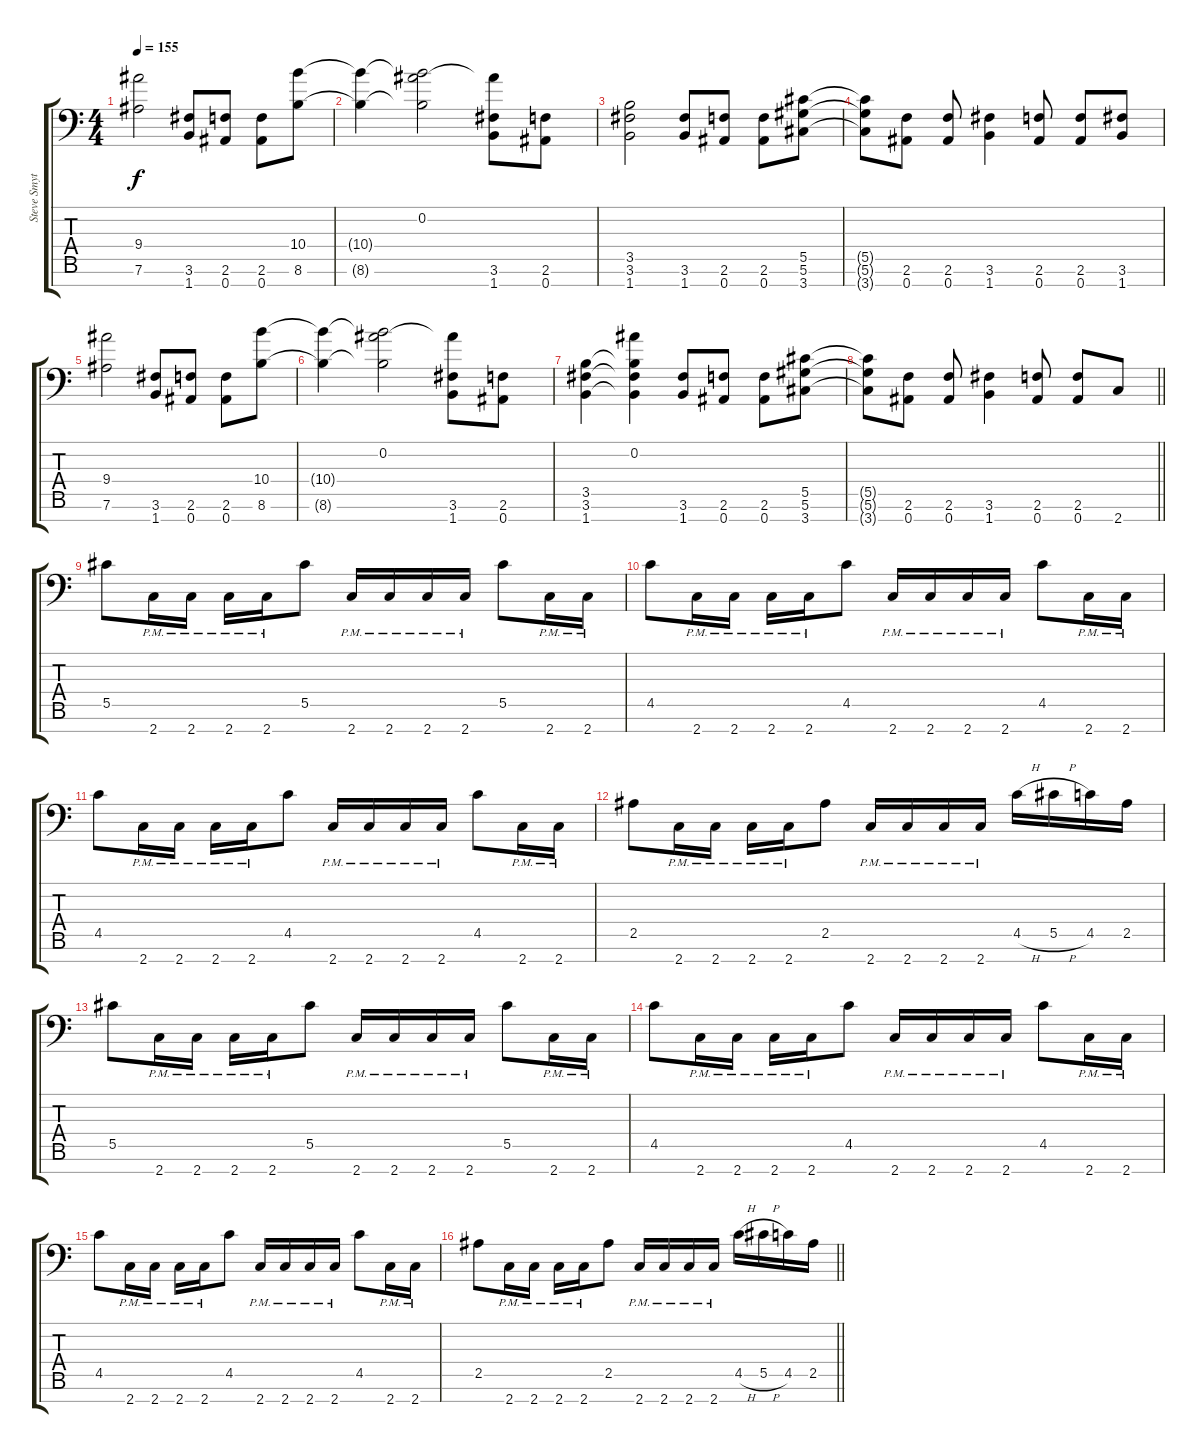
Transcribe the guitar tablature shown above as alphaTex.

\track ("Steve Smyth" "Steve Smyt") {instrument distortionguitar}
\staff {score tabs}
\tuning (Eb4 Bb3 Gb3 Db3 Ab2 Eb2 Bb1) {hide}
\ts (4 4)
\tempo 155
\clef f4
\ks c
(9.4 7.6).2{dy f} (3.6 1.7).8 (2.6 0.7).8 (2.6 0.7).8 (10.4 8.6).8 |
(10.4{t} 8.6{t}).4 (0.2 10.4{t} 8.6{t}).2 (0.2{t} 3.6 1.7).8 (2.6 0.7).8 |
(3.5 3.6 1.7).2 (3.6 1.7).8 (2.6 0.7).8 (2.6 0.7).8 (5.5 5.6 3.7).8 |
(5.5{t} 5.6{t} 3.7{t}).8 (2.6 0.7).8 (2.6 0.7).8 (3.6 1.7).4 (2.6 0.7).8 (2.6 0.7).8 (3.6 1.7).8 |
(9.4 7.6).2 (3.6 1.7).8 (2.6 0.7).8 (2.6 0.7).8 (10.4 8.6).8 |
(10.4{t} 8.6{t}).4 (0.2 10.4{t} 8.6{t}).2 (0.2{t} 3.6 1.7).8 (2.6 0.7).8 |
(3.5 3.6 1.7).4 (0.2 3.5{t} 3.6{t} 1.7{t}).4 (3.6 1.7).8 (2.6 0.7).8 (2.6 0.7).8 (5.5 5.6 3.7).8 |
\barLineRight lightlight
(5.5{t} 5.6{t} 3.7{t}).8 (2.6 0.7).8 (2.6 0.7).8 (3.6 1.7).4 (2.6 0.7).8 (2.6 0.7).8 2.7.8 |
5.5.8 2.7{pm}.16 2.7{pm}.16 2.7{pm}.16 2.7{pm}.16 5.5.8 2.7{pm}.16 2.7{pm}.16 2.7{pm}.16 2.7{pm}.16 5.5.8 2.7{pm}.16 2.7{pm}.16 |
4.5.8 2.7{pm}.16 2.7{pm}.16 2.7{pm}.16 2.7{pm}.16 4.5.8 2.7{pm}.16 2.7{pm}.16 2.7{pm}.16 2.7{pm}.16 4.5.8 2.7{pm}.16 2.7{pm}.16 |
4.5.8 2.7{pm}.16 2.7{pm}.16 2.7{pm}.16 2.7{pm}.16 4.5.8 2.7{pm}.16 2.7{pm}.16 2.7{pm}.16 2.7{pm}.16 4.5.8 2.7{pm}.16 2.7{pm}.16 |
2.5.8 2.7{pm}.16 2.7{pm}.16 2.7{pm}.16 2.7{pm}.16 2.5.8 2.7{pm}.16 2.7{pm}.16 2.7{pm}.16 2.7{pm}.16 4.5{h}.16 5.5{h}.16 4.5.16 2.5.16 |
5.5.8 2.7{pm}.16 2.7{pm}.16 2.7{pm}.16 2.7{pm}.16 5.5.8 2.7{pm}.16 2.7{pm}.16 2.7{pm}.16 2.7{pm}.16 5.5.8 2.7{pm}.16 2.7{pm}.16 |
4.5.8 2.7{pm}.16 2.7{pm}.16 2.7{pm}.16 2.7{pm}.16 4.5.8 2.7{pm}.16 2.7{pm}.16 2.7{pm}.16 2.7{pm}.16 4.5.8 2.7{pm}.16 2.7{pm}.16 |
4.5.8 2.7{pm}.16 2.7{pm}.16 2.7{pm}.16 2.7{pm}.16 4.5.8 2.7{pm}.16 2.7{pm}.16 2.7{pm}.16 2.7{pm}.16 4.5.8 2.7{pm}.16 2.7{pm}.16 |
\barLineRight lightlight
2.5.8 2.7{pm}.16 2.7{pm}.16 2.7{pm}.16 2.7{pm}.16 2.5.8 2.7{pm}.16 2.7{pm}.16 2.7{pm}.16 2.7{pm}.16 4.5{h}.16 5.5{h}.16 4.5.16 2.5.16
